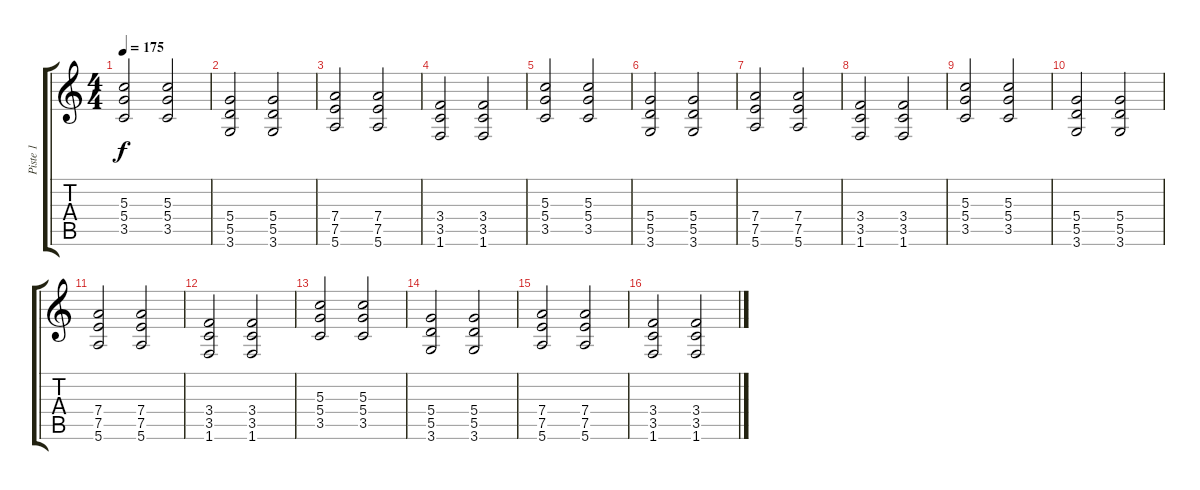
\track ("Piste 1" "Piste 1") {instrument distortionguitar}
\staff {score tabs}
\tuning (E4 B3 G3 D3 A2 E2) {hide}
\ts (4 4)
\tempo 175
\clef g2
\ks c
(5.3 5.4 3.5).2{dy f} (5.3 5.4 3.5).2 |
(5.4 5.5 3.6).2 (5.4 5.5 3.6).2 |
(7.4 7.5 5.6).2 (7.4 7.5 5.6).2 |
(3.4 3.5 1.6).2 (3.4 3.5 1.6).2 |
(5.3 5.4 3.5).2 (5.3 5.4 3.5).2 |
(5.4 5.5 3.6).2 (5.4 5.5 3.6).2 |
(7.4 7.5 5.6).2 (7.4 7.5 5.6).2 |
(3.4 3.5 1.6).2 (3.4 3.5 1.6).2 |
(5.3 5.4 3.5).2 (5.3 5.4 3.5).2 |
(5.4 5.5 3.6).2 (5.4 5.5 3.6).2 |
(7.4 7.5 5.6).2 (7.4 7.5 5.6).2 |
(3.4 3.5 1.6).2 (3.4 3.5 1.6).2 |
(5.3 5.4 3.5).2 (5.3 5.4 3.5).2 |
(5.4 5.5 3.6).2 (5.4 5.5 3.6).2 |
(7.4 7.5 5.6).2 (7.4 7.5 5.6).2 |
(3.4 3.5 1.6).2 (3.4 3.5 1.6).2
